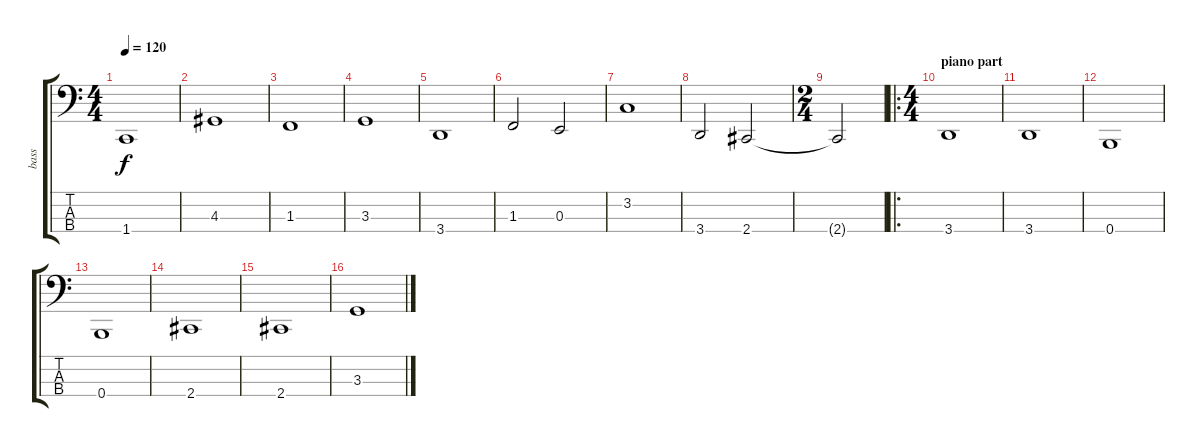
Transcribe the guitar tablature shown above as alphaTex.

\track ("bass" "bass") {instrument electricbassfinger}
\staff {score tabs}
\tuning (D2 A1 E1 B0) {hide}
\ts (4 4)
\tempo 120
\clef f4
\ks c
1.4.1{dy f} |
4.3.1 |
1.3.1 |
3.3.1 |
3.4.1 |
1.3.2 0.3.2 |
3.2.1 |
3.4.2 2.4.2 |
\ts (2 4)
2.4{t}.2 |
\ro
\ts (4 4)
\section ("" "piano part")
3.4.1 |
3.4.1 |
0.4.1 |
0.4.1 |
2.4.1 |
2.4.1 |
3.3.1
